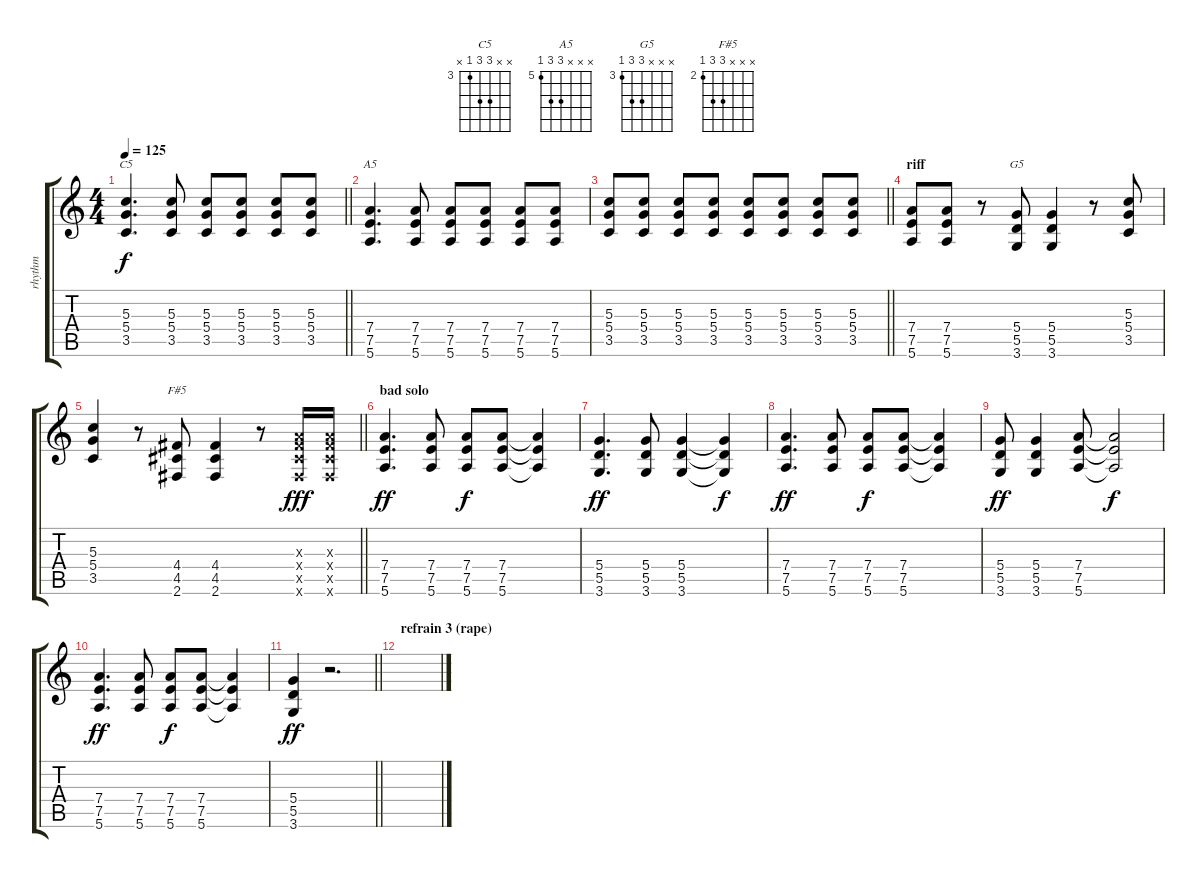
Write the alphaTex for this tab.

\track ("rhythm" "rhythm") {instrument distortionguitar}
\staff {score tabs}
\tuning (E4 B3 G3 D3 A2 E2) {hide}
\chord ("C5" x x 5 5 3 x) {firstfret 3 barre 3}
\chord ("A5" x x x 7 7 5) {firstfret 5 barre 5}
\chord ("G5" x x x 5 5 3) {firstfret 3 barre 3}
\chord ("F#5" x x x 4 4 2) {firstfret 2 barre 2}
\ts (4 4)
\tempo 125
\clef g2
\barLineRight lightlight
\ks c
(5.3 5.4 3.5).4{d ch "C5" dy f} (5.3 5.4 3.5).8 (5.3 5.4 3.5).8 (5.3 5.4 3.5).8 (5.3 5.4 3.5).8 (5.3 5.4 3.5).8 |
(7.4 7.5 5.6).4{d ch "A5"} (7.4 7.5 5.6).8 (7.4 7.5 5.6).8 (7.4 7.5 5.6).8 (7.4 7.5 5.6).8 (7.4 7.5 5.6).8 |
\barLineRight lightlight
(5.3 5.4 3.5).8 (5.3 5.4 3.5).8 (5.3 5.4 3.5).8 (5.3 5.4 3.5).8 (5.3 5.4 3.5).8 (5.3 5.4 3.5).8 (5.3 5.4 3.5).8 (5.3 5.4 3.5).8 |
\section ("" "riff")
(7.4 7.5 5.6).8 (7.4 7.5 5.6).8 r.8 (5.4 5.5 3.6).8{ch "G5"} (5.4 5.5 3.6).4 r.8 (5.3 5.4 3.5).8 |
\barLineRight lightlight
(5.3 5.4 3.5).4 r.8 (4.4 4.5 2.6).8{ch "F#5"} (4.4 4.5 2.6).4 r.8 (2.3{x} 4.4{x} 4.5{x} 2.6{x}).16{dy fff} (2.3{x} 4.4{x} 4.5{x} 2.6{x}).16 |
\section ("" "bad solo")
(7.4 7.5 5.6).4{d dy ff} (7.4 7.5 5.6).8 (7.4 7.5 5.6).8{dy f} (7.4 7.5 5.6).8 (7.4{t} 7.5{t} 5.6{t}).4 |
(5.4 5.5 3.6).4{d dy ff} (5.4 5.5 3.6).8 (5.4 5.5 3.6).4 (5.4{t} 5.5{t} 3.6{t}).4{dy f} |
(7.4 7.5 5.6).4{d dy ff} (7.4 7.5 5.6).8 (7.4 7.5 5.6).8{dy f} (7.4 7.5 5.6).8 (7.4{t} 7.5{t} 5.6{t}).4 |
(5.4 5.5 3.6).8{dy ff} (5.4 5.5 3.6).4 (7.4 7.5 5.6).8 (7.4{t} 7.5{t} 5.6{t}).2{dy f} |
(7.4 7.5 5.6).4{d dy ff} (7.4 7.5 5.6).8 (7.4 7.5 5.6).8{dy f} (7.4 7.5 5.6).8 (7.4{t} 7.5{t} 5.6{t}).4 |
\barLineRight lightlight
(5.4 5.5 3.6).4{dy ff} r.2{d} |
\section ("" "refrain 3 (rape)")
